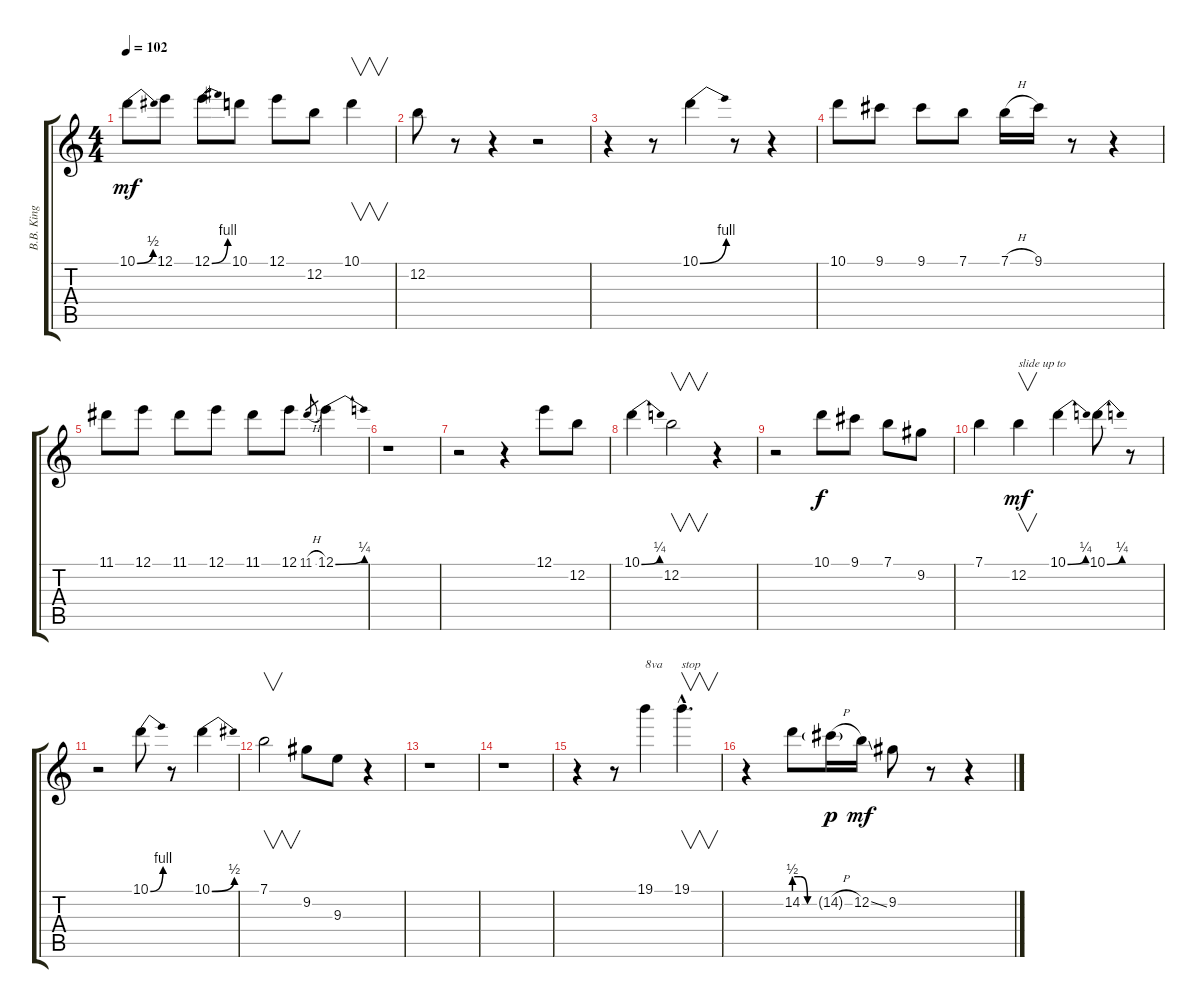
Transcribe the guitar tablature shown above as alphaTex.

\track ("B.B. King (Clean)" "B.B. King ") {instrument electricguitarjazz}
\staff {score tabs}
\tuning (E4 B3 G3 D3 A2 E2) {hide}
\ts (4 4)
\tempo 102
\clef g2
\ks c
10.1{be (bend 0 0 60 2)}.8{dy mf} 12.1.8 12.1{be (bend 0 0 60 4)}.8 10.1.8 12.1.8 12.2.8 10.1.4{v} |
12.2.8 r.8 r.4 r.2 |
r.4 r.8 10.1{be (bend 0 0 60 4)}.4 r.8 r.4 |
10.1.8 9.1.8 9.1.8 7.1.8 7.1{h}.16 9.1.16 r.8 r.4 |
11.1.8 12.1.8 11.1.8 12.1.8 11.1.8 12.1.8 11.1{h}.8{gr} 12.1{be (bend 0 0 60 1)}.4 |
r.1 |
r.2 r.4 12.1.8 12.2.8 |
10.1{be (bend 0 0 60 1)}.4 12.2.2{v} r.4 |
r.2 10.1.8{dy f} 9.1.8 7.1.8 9.2.8 |
7.1.4 12.2.4{v txt "slide up to" dy mf} 10.1{be (bend 0 0 60 1)}.4 10.1{be (bend 0 0 60 1)}.8 r.8 |
r.2 10.1{be (bend 0 0 60 4)}.8 r.8 10.1{be (bend 0 0 60 2)}.4 |
7.1.2{v volume 10} 9.2.8 9.3.8 r.4 |
r.1 |
r.1{volume 8} |
r.4 r.8 19.1.4{txt "8va"} 19.1{hac}.4{v d txt "stop"} |
r.4{volume 8} 14.2{be (custom 0 2 20 2 40 0 60 0)}.8 14.2{h g}.16{dy p} 12.2{ss}.16{dy mf} 9.2.8 r.8 r.4
